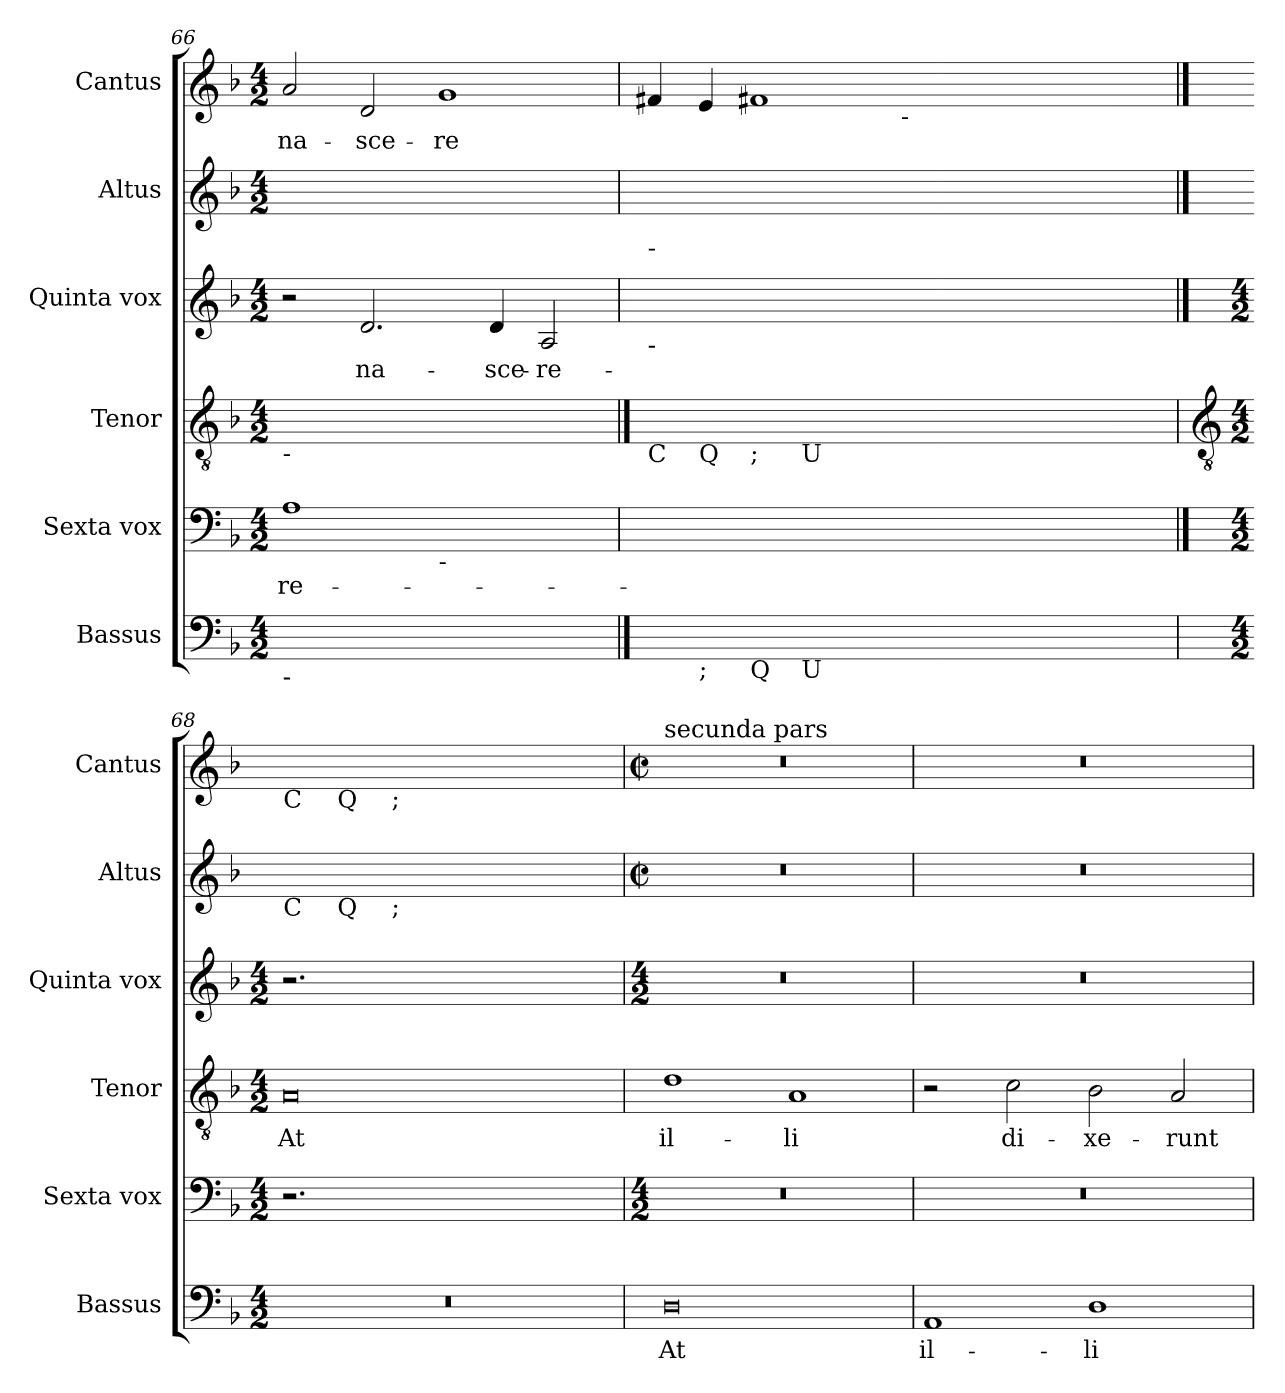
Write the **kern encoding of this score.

**kern	**text	**text	**kern	**text	**kern	**text	**kern	**text	**kern	**text	**kern	**text
*part6	*part6	*part6	*part5	*part5	*part4	*part4	*part3	*part3	*part2	*part2	*part1	*part1
*staff6	*staff6	*staff6	*staff5	*staff5	*staff4	*staff4	*staff3	*staff3	*staff2	*staff2	*staff1	*staff1
*I"Bassus	*	*	*I"Sexta vox	*	*I"Tenor	*	*I"Quinta vox	*	*I"Altus	*	*I"Cantus	*
*I'Bassus	*	*	*I'Sexta vox	*	*I'Tenor	*	*I'Quinta vox	*	*I'Altus	*	*I'Cantus	*
*clefF4	*	*	*clefF4	*	*clefGv2	*	*clefG2	*	*clefG2	*	*clefG2	*
*k[b-]	*	*	*k[b-]	*	*k[b-]	*	*k[b-]	*	*k[b-]	*	*k[b-]	*
*F:	*	*	*F:	*	*F:	*	*F:	*	*F:	*	*F:	*
*M4/2	*	*	*M4/2	*	*M4/2	*	*M4/2	*	*M4/2	*	*M4/2	*
=66	=66	=66	=66	=66	=66	=66	=66	=66	=66	=66	=66	=66
!	!	!	!	!	!LO:TX:b:t=-	!	!	!	!	!	!	!
!LO:TX:b:t=-	!	!	!	!	!	!	!	!	!	!	!	!
!	!	!LO:LY:b	!	!LO:LY:b	!	!LO:LY:b	!	!	!	!	!	!LO:LY:b
0GGyy	.	-tur.	1A	-re-	0Gyy	-tur.	2r	.	0dyy]	.	2a	na-
!	!	!	!	!	!	!	!	!LO:LY:b	!	!	!	!LO:LY:b
.	.	.	.	.	.	.	2.d	na-	.	.	2d	-sce-
!	!	!	!LO:TX:b:t=-	!	!	!	!	!	!	!	!	!
!	!	!	!	!LO:LY:b	!	!	!	!	!	!	!	!LO:LY:b
.	.	.	[1Dyy	-tur.	.	.	.	.	.	.	1g	-re
!	!	!	!	!	!	!	!	!LO:LY:b	!	!	!	!
.	.	.	.	.	.	.	4d	-sce-	.	.	.	.
!	!	!	!	!	!	!	!	!LO:LY:b	!	!	!	!
.	.	.	.	.	.	.	2A	-re-	.	.	.	.
!!LO:LB:g=z
==67	=67	=67	=67	=67	==67	=67	=67	=67	=67	=67	=67	=67
!	!	!	!	!	!	!	!	!	!LO:TX:b:t=-	!	!	!
!	!	!	!	!	!	!	!LO:TX:b:t=-	!	!	!	!	!
!	!	!	!	!	!LO:TX:b:t=C	!	!	!	!	!	!	!
!	!	!	!	!	!	!	!	!LO:LY:b	!	!LO:LY:b	!	!
4ryy	.	.	0Dyy]	.	4ryy	.	0dyy	-tur.	0Bnyy	-tur.	4f#X	.
!	!	!	!	!	!LO:TX:b:t=Q	!	!	!	!	!	!	!
!LO:TX:b:t=;	!	!	!	!	!	!	!	!	!	!	!	!
4ryy	.	.	.	.	4ryy	.	.	.	.	.	4e	.
!	!	!	!	!	!LO:TX:b:t=;	!	!	!	!	!	!	!
!LO:TX:b:t=Q	!	!	!	!	!	!	!	!	!	!	!	!
4ryy	.	.	.	.	4ryy	.	.	.	.	.	1f#X	.
!	!	!	!	!	!LO:TX:b:t=U	!	!	!	!	!	!	!
!LO:TX:b:t=U	!	!	!	!	!	!	!	!	!	!	!	!
0ryy	.	.	.	.	0ryy	.	.	.	.	.	.	.
!	!	!	!	!	!	!	!	!	!	!	!LO:TX:b:t=-	!
!	!	!	!	!	!	!	!	!	!	!	!	!LO:LY:b
.	.	.	.	.	.	.	.	.	.	.	0g;<yy	tur.
.	.	.	1.ryy	.	.	.	1.ryy	.	1.ryy	.	.	.
2.ryy	.	.	.	.	2.ryy	.	.	.	.	.	.	.
!!LO:LB:g=z
=68	==68	==68	==68	==68	=68	==68	==68	==68	==68	==68	==68	==68
*	*	*	*	*	*clefGv2	*	*	*	*	*	*	*
*M4/2	*	*	*M4/2	*	*M4/2	*	*M4/2	*	*	*	*	*
!	!	!	!	!	!	!	!	!	!	!	!LO:TX:b:t=C	!
!	!	!	!	!	!	!	!	!	!LO:TX:b:t=C	!	!	!
!	!	!	!	!	!	!LO:LY:b	!	!	!	!	!	!
0r	.	.	2.r	.	0A	At	2.r	.	4ryy	.	4ryy	.
!	!	!	!	!	!	!	!	!	!	!	!LO:TX:b:t=Q	!
!	!	!	!	!	!	!	!	!	!LO:TX:b:t=Q	!	!	!
.	.	.	.	.	.	.	.	.	4ryy	.	4ryy	.
!	!	!	!	!	!	!	!	!	!	!	!LO:TX:b:t=;	!
!	!	!	!	!	!	!	!	!	!LO:TX:b:t=;	!	!	!
.	.	.	.	.	.	.	.	.	4ryy	.	4ryy	.
.	.	.	1ryy	.	.	.	1ryy	.	1ryy	.	1ryy	.
.	.	.	4ryy	.	.	.	4ryy	.	4ryy	.	4ryy	.
!!LO:LB:g=z
=69	=69	=69	=69	=69	=69	=69	=69	=69	=69	=69	=69	=69
*	*	*	*M4/2	*	*	*	*M4/2	*	*M4/2	*	*M4/2	*
*	*	*	*	*	*	*	*	*	*met(c|)	*	*met(c|)	*
!	!	!	!	!	!	!	!	!	!	!	!LO:TX:a:t=secunda pars	!
!	!LO:LY:b	!	!	!	!	!LO:LY:b	!	!	!	!	!	!
0D	At	.	0r	.	1d	il-	0r	.	0r	.	0r	.
!	!	!	!	!	!	!LO:LY:b	!	!	!	!	!	!
.	.	.	.	.	1A	-li	.	.	.	.	.	.
=70	=70	=70	=70	=70	=70	=70	=70	=70	=70	=70	=70	=70
!	!LO:LY:b	!	!	!	!	!	!	!	!	!	!	!
1AA	il-	.	0r	.	2r	.	0r	.	0r	.	0r	.
!	!	!	!	!	!	!LO:LY:b	!	!	!	!	!	!
.	.	.	.	.	2c	di-	.	.	.	.	.	.
!	!LO:LY:b	!	!	!	!	!LO:LY:b	!	!	!	!	!	!
1D	-li	.	.	.	2B-	-xe-	.	.	.	.	.	.
!	!	!	!	!	!	!LO:LY:b	!	!	!	!	!	!
.	.	.	.	.	2A	-runt	.	.	.	.	.	.
=	=	=	=	=	=	=	=	=	=	=	=	=
*-	*-	*-	*-	*-	*-	*-	*-	*-	*-	*-	*-	*-
